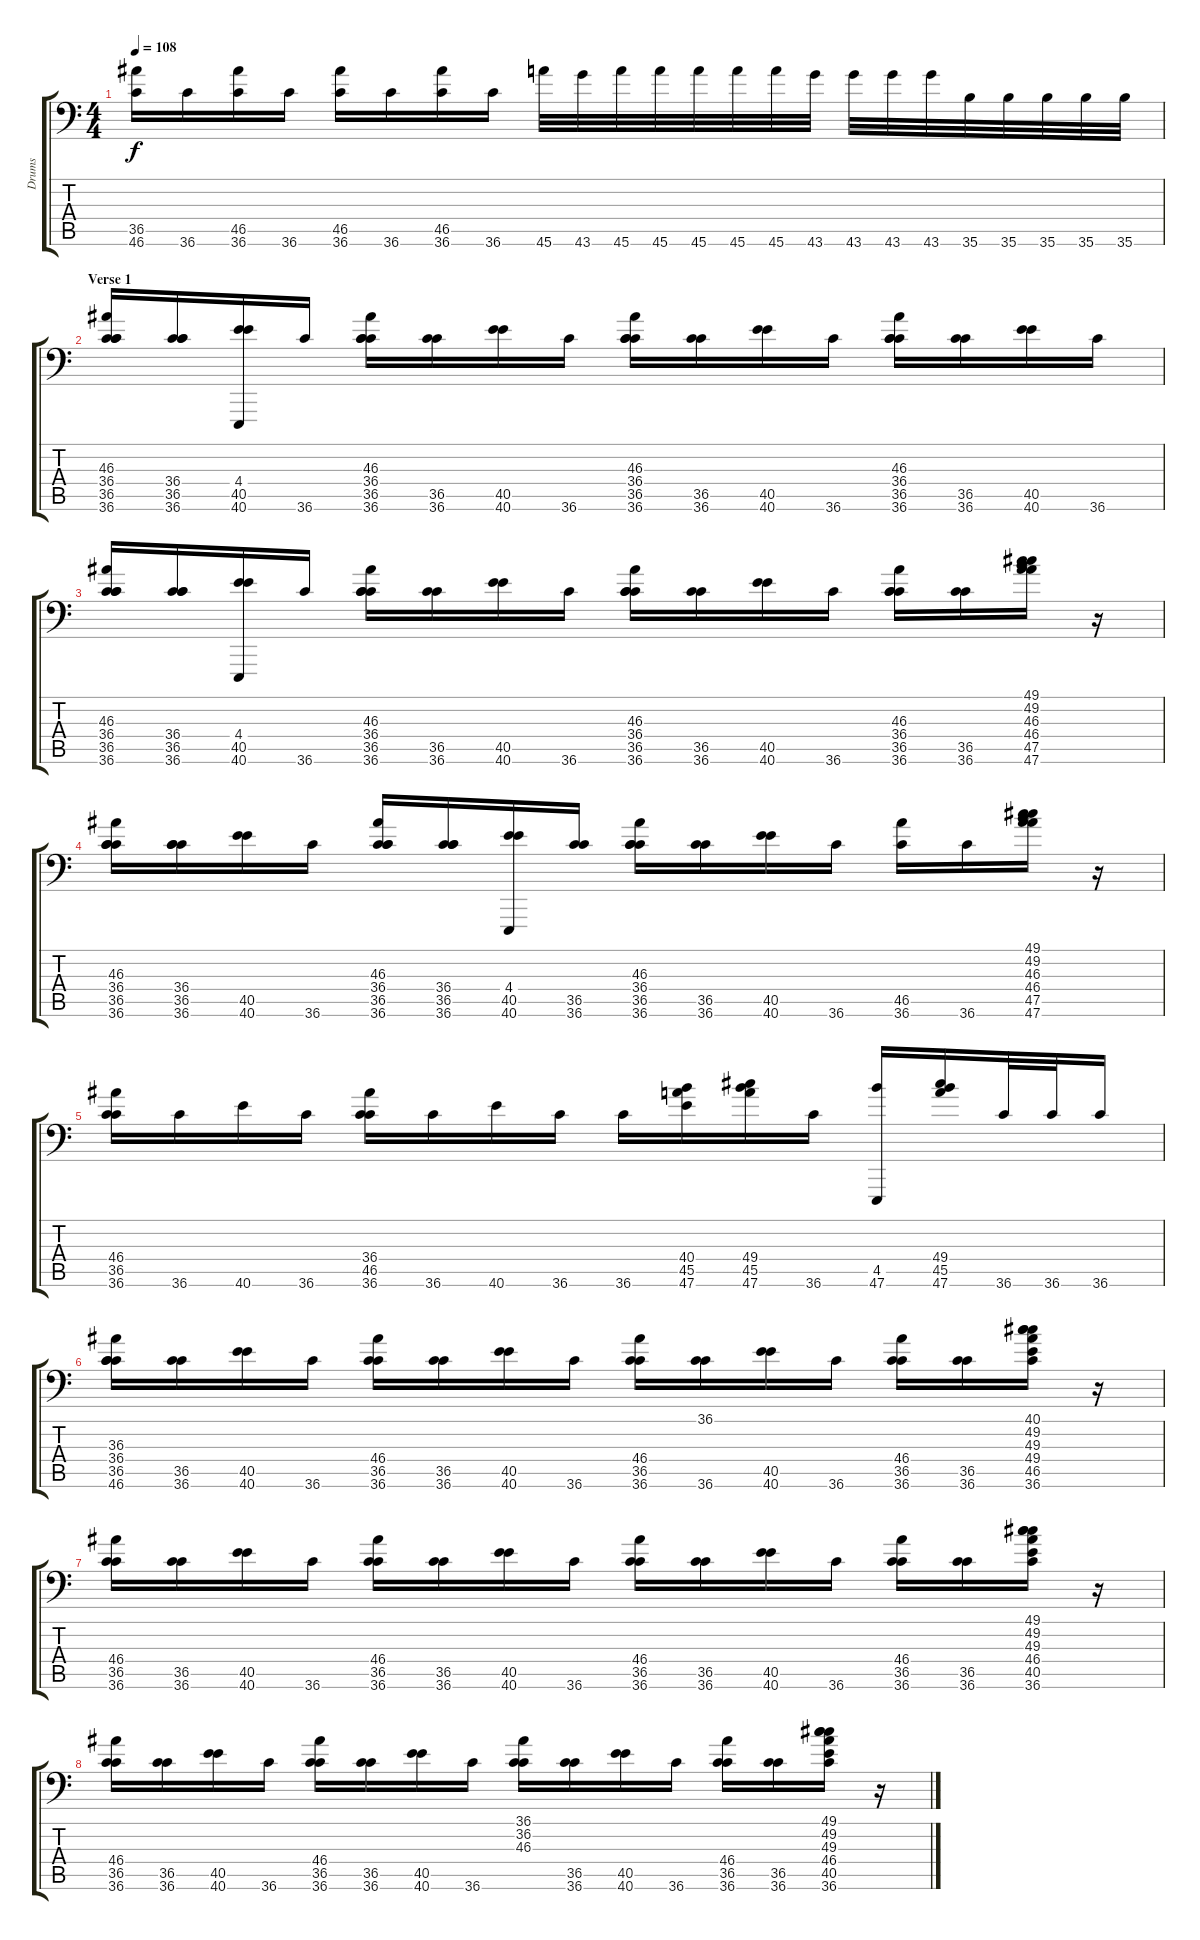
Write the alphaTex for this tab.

\track ("Drums" "Drums") {instrument acousticgrandpiano}
\staff {score tabs}
\tuning (C-1 C-1 C-1 C-1 C-1 C-1) {hide}
\ts (4 4)
\tempo 108
\clef f4
\ks c
(36.5 46.6).16{dy f} 36.6.16 (46.5 36.6).16 36.6.16 (46.5 36.6).16 36.6.16 (46.5 36.6).16 36.6.16 45.6.32 43.6.32 45.6.32 45.6.32 45.6.32 45.6.32 45.6.32 43.6.32 43.6.32 43.6.32 43.6.32 35.6.32 35.6.32 35.6.32 35.6.32 35.6.32 |
\section ("" "Verse 1")
(46.3 36.4 36.5 36.6).16 (36.4 36.5 36.6).16 (4.4 40.5 40.6).16 36.6.16 (46.3 36.4 36.5 36.6).16 (36.5 36.6).16 (40.5 40.6).16 36.6.16 (46.3 36.4 36.5 36.6).16 (36.5 36.6).16 (40.5 40.6).16 36.6.16 (46.3 36.4 36.5 36.6).16 (36.5 36.6).16 (40.5 40.6).16 36.6.16 |
(46.3 36.4 36.5 36.6).16 (36.4 36.5 36.6).16 (4.4 40.5 40.6).16 36.6.16 (46.3 36.4 36.5 36.6).16 (36.5 36.6).16 (40.5 40.6).16 36.6.16 (46.3 36.4 36.5 36.6).16 (36.5 36.6).16 (40.5 40.6).16 36.6.16 (46.3 36.4 36.5 36.6).16 (36.5 36.6).16 (49.1 49.2 46.3 46.4 47.5 47.6).16 r.16 |
(46.3 36.4 36.5 36.6).16 (36.4 36.5 36.6).16 (40.5 40.6).16 36.6.16 (46.3 36.4 36.5 36.6).16 (36.4 36.5 36.6).16 (4.4 40.5 40.6).16 (36.5 36.6).16 (46.3 36.4 36.5 36.6).16 (36.5 36.6).16 (40.5 40.6).16 36.6.16 (46.5 36.6).16 36.6.16 (49.1 49.2 46.3 46.4 47.5 47.6).16 r.16 |
(46.4 36.5 36.6).16 36.6.16 40.6.16 36.6.16 (36.4 46.5 36.6).16 36.6.16 40.6.16 36.6.16 36.6.16 (40.4 45.5 47.6).16 (49.4 45.5 47.6).16 36.6.16 (4.5 47.6).16 (49.4 45.5 47.6).16 36.6.32 36.6.32 36.6.16 |
(36.3 36.4 36.5 46.6).16 (36.5 36.6).16 (40.5 40.6).16 36.6.16 (46.4 36.5 36.6).16 (36.5 36.6).16 (40.5 40.6).16 36.6.16 (46.4 36.5 36.6).16 (36.1 36.6).16 (40.5 40.6).16 36.6.16 (46.4 36.5 36.6).16 (36.5 36.6).16 (40.1 49.2 49.3 49.4 46.5 36.6).16 r.16 |
(46.4 36.5 36.6).16 (36.5 36.6).16 (40.5 40.6).16 36.6.16 (46.4 36.5 36.6).16 (36.5 36.6).16 (40.5 40.6).16 36.6.16 (46.4 36.5 36.6).16 (36.5 36.6).16 (40.5 40.6).16 36.6.16 (46.4 36.5 36.6).16 (36.5 36.6).16 (49.1 49.2 49.3 46.4 40.5 36.6).16 r.16 |
(46.4 36.5 36.6).16 (36.5 36.6).16 (40.5 40.6).16 36.6.16 (46.4 36.5 36.6).16 (36.5 36.6).16 (40.5 40.6).16 36.6.16 (36.1 36.2 46.3).16 (36.5 36.6).16 (40.5 40.6).16 36.6.16 (46.4 36.5 36.6).16 (36.5 36.6).16 (49.1 49.2 49.3 46.4 40.5 36.6).16 r.16
